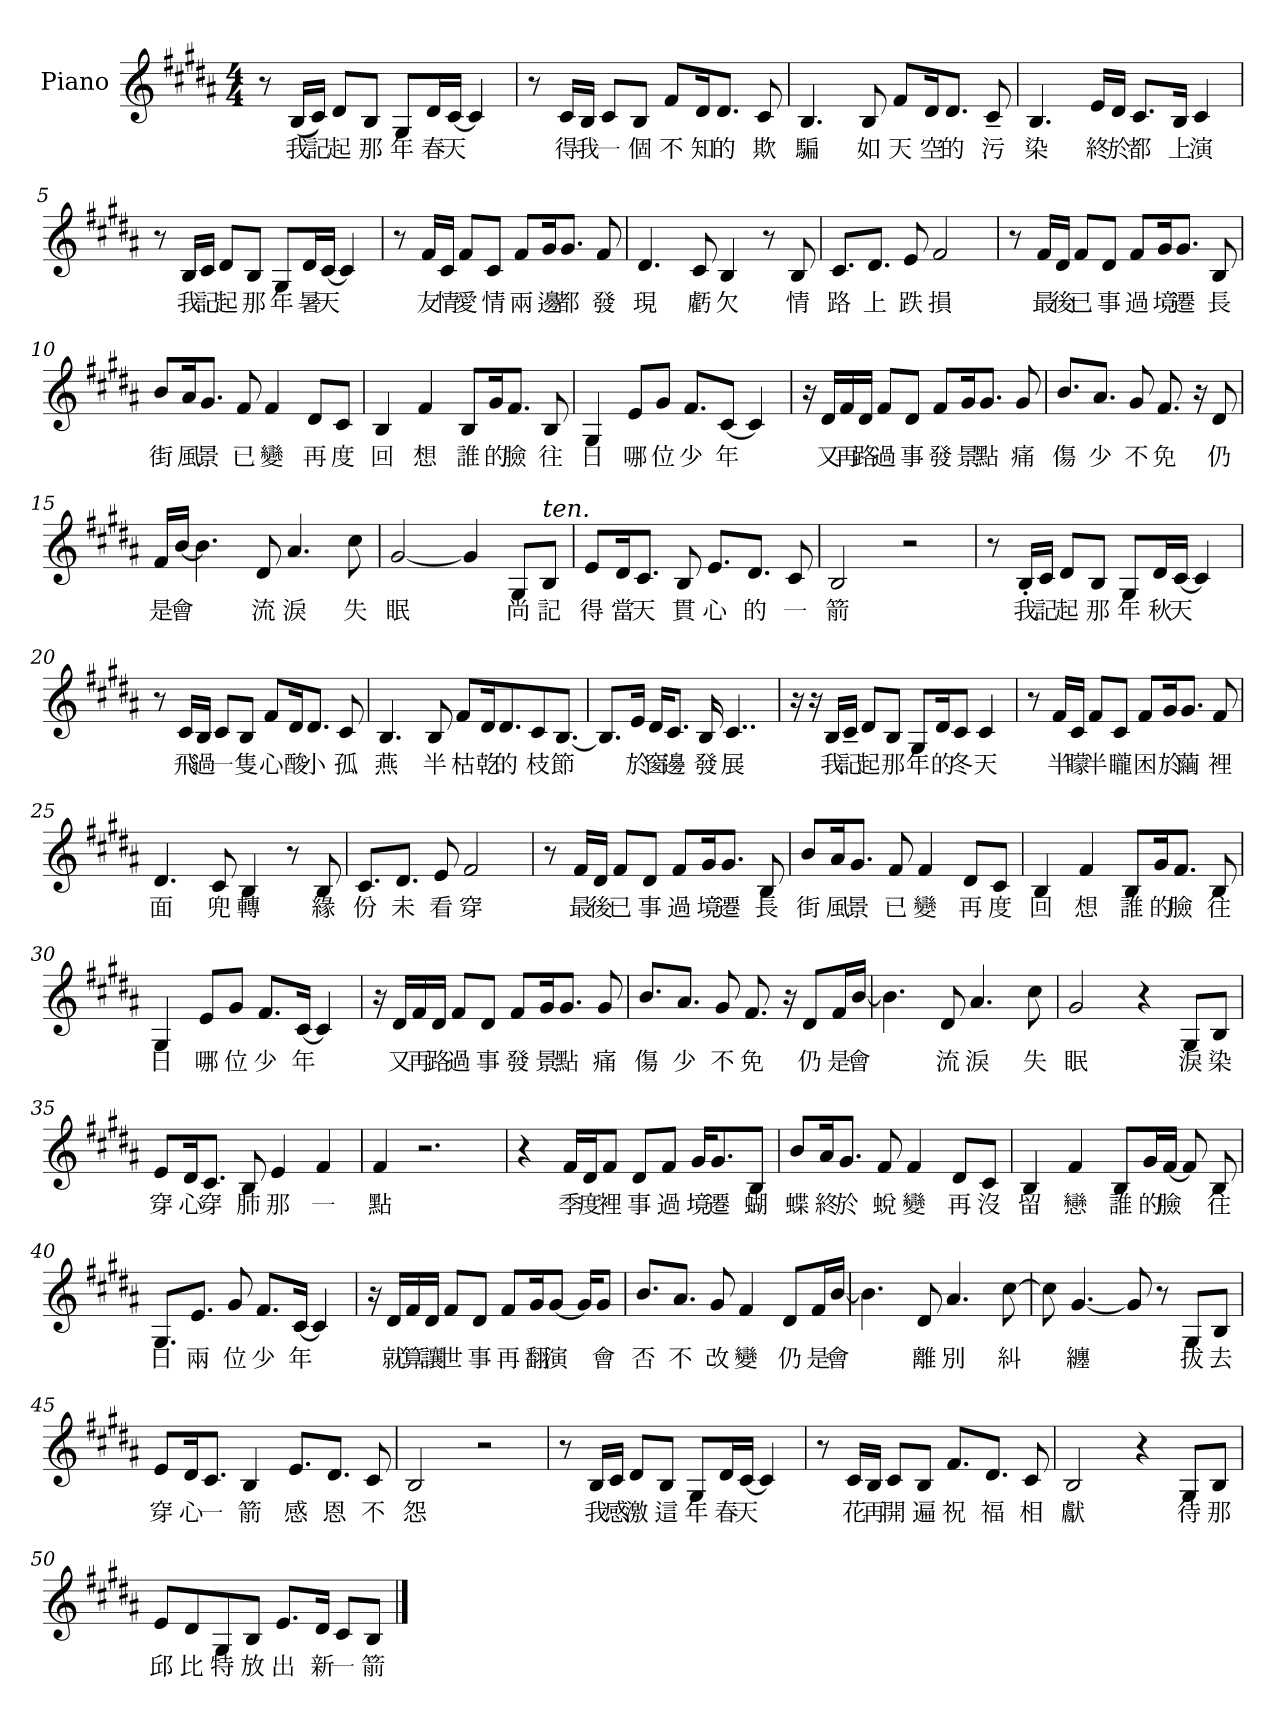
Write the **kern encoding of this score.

**kern	**text
*part1	*part1
*staff1	*staff1
*I"Piano	*
*I'Pno	*
*clefG2	*
*k[f#c#g#d#a#]	*
*M4/4	*
*MM60	*
=1	=1
8r	.
!	!LO:LY:b
(<16B/LL	我
!	!LO:LY:b
16c#/JJ)	記
!	!LO:LY:b
8d#/L	起
!	!LO:LY:b
8B/J	那
!	!LO:LY:b
8G#/L	年
!	!LO:LY:b
16d#/L	春
!	!LO:LY:b
[16c#/JJ	天
4c#/]	.
=2	=2
8r	.
!	!LO:LY:b
16c#/LL	得
!	!LO:LY:b
16B/JJ	我
!	!LO:LY:b
8c#/L	一
!	!LO:LY:b
8B/J	個
!	!LO:LY:b
8f#/L	不
!	!LO:LY:b
16d#/K	知
!	!LO:LY:b
8.d#/J	的
!	!LO:LY:b
8c#/	欺
=3	=3
!	!LO:LY:b
4.B/	騙
!	!LO:LY:b
8B/	如
!	!LO:LY:b
8f#/L	天
!	!LO:LY:b
16d#/K	空
!	!LO:LY:b
8.d#/J	的
!	!LO:LY:b
8c#~/	污
!!LO:LB:g=z
=4	=4
!	!LO:LY:b
4.B/	染
!	!LO:LY:b
16e/LL	終
!	!LO:LY:b
16d#/JJ	於
!	!LO:LY:b
8.c#/L	都
!	!LO:LY:b
16B/Jk	上
!	!LO:LY:b
4c#/	演
=5	=5
8r	.
!	!LO:LY:b
16B/LL	我
!	!LO:LY:b
16c#/JJ	記
!	!LO:LY:b
8d#/L	起
!	!LO:LY:b
8B/J	那
!	!LO:LY:b
8G#/L	年
!	!LO:LY:b
16d#/L	暑
!	!LO:LY:b
[16c#/JJ	天
4c#/]	.
=6	=6
8r	.
!	!LO:LY:b
16f#/LL	友
!	!LO:LY:b
16c#/JJ	情
!	!LO:LY:b
8f#/L	愛
!	!LO:LY:b
8c#/J	情
!	!LO:LY:b
8f#/L	兩
!	!LO:LY:b
16g#/K	邊
!	!LO:LY:b
8.g#/J	都
!	!LO:LY:b
8f#/	發
=7	=7
!	!LO:LY:b
4.d#/	現
!	!LO:LY:b
8c#/	虧
!	!LO:LY:b
4B/	欠
8r	.
!	!LO:LY:b
8B/	情
!!LO:LB:g=z
=8	=8
!	!LO:LY:b
8.c#/L	路
!	!LO:LY:b
8.d#/J	上
!	!LO:LY:b
8e/	跌
!	!LO:LY:b
2f#/	損
=9	=9
8r	.
!	!LO:LY:b
16f#/LL	最
!	!LO:LY:b
16d#/JJ	後
!	!LO:LY:b
8f#/L	已
!	!LO:LY:b
8d#/J	事
!	!LO:LY:b
8f#/L	過
!	!LO:LY:b
16g#/K	境
!	!LO:LY:b
8.g#/J	遷
!	!LO:LY:b
8B/	長
=10	=10
!	!LO:LY:b
8b/L	街
!	!LO:LY:b
16a#/K	風
!	!LO:LY:b
8.g#/J	景
!	!LO:LY:b
8f#/	已
!	!LO:LY:b
4f#/	變
!	!LO:LY:b
8d#/L	再
!	!LO:LY:b
8c#/J	度
=11	=11
!	!LO:LY:b
4B/	回
!	!LO:LY:b
4f#/	想
!	!LO:LY:b
8B/L	誰
!	!LO:LY:b
16g#/K	的
!	!LO:LY:b
8.f#/J	臉
!	!LO:LY:b
8B/	往
!!LO:LB:g=z
=12	=12
!	!LO:LY:b
4G#/	日
!	!LO:LY:b
8e/L	哪
!	!LO:LY:b
8g#/J	位
!	!LO:LY:b
8.f#/L	少
!	!LO:LY:b
[8c#/J	年
4c#/]	.
=13	=13
16r	.
!	!LO:LY:b
16d#/LL	又
!	!LO:LY:b
16f#/	再
!	!LO:LY:b
16d#/JJ	路
!	!LO:LY:b
8f#/L	過
!	!LO:LY:b
8d#/J	事
!	!LO:LY:b
8f#/L	發
!	!LO:LY:b
16g#/K	景
!	!LO:LY:b
8.g#/J	點
!	!LO:LY:b
8g#/	痛
=14	=14
!	!LO:LY:b
8.b/L	傷
!	!LO:LY:b
8.a#/J	少
!	!LO:LY:b
8g#/	不
!	!LO:LY:b
8.f#/	免
16r	.
!	!LO:LY:b
8d#/	仍
=15	=15
!	!LO:LY:b
16f#/LL	是
!	!LO:LY:b
[16b/JJ	會
4.b\]	.
!	!LO:LY:b
8d#/	流
!	!LO:LY:b
4.a#/	淚
!	!LO:LY:b
8cc#\	失
!!LO:PB:g=z
=16	=16
!	!LO:LY:b
[2g#/	眠
4g#/]	.
!	!LO:LY:b
8G#/L	尚
!	!LO:LY:b
8B~~/J	記
=17	=17
!	!LO:LY:b
8e/L	得
!	!LO:LY:b
16d#/K	當
!	!LO:LY:b
8.c#/J	天
!	!LO:LY:b
8B/	貫
!	!LO:LY:b
8.e/L	心
!	!LO:LY:b
8.d#/J	的
!	!LO:LY:b
8c#/	一
=18	=18
!	!LO:LY:b
2B/	箭
2r	.
=19	=19
8r	.
!	!LO:LY:b
16B'/LL	我
!	!LO:LY:b
16c#/JJ	記
!	!LO:LY:b
8d#/L	起
!	!LO:LY:b
8B/J	那
!	!LO:LY:b
8G#/L	年
!	!LO:LY:b
16d#/L	秋
!	!LO:LY:b
[16c#/JJ	天
4c#/]	.
!!LO:LB:g=z
=20	=20
8r	.
!	!LO:LY:b
16c#/LL	飛
!	!LO:LY:b
16B/JJ	過
!	!LO:LY:b
8c#/L	一
!	!LO:LY:b
8B/J	隻
!	!LO:LY:b
8f#/L	心
!	!LO:LY:b
16d#/K	酸
!	!LO:LY:b
8.d#/J	小
!	!LO:LY:b
8c#/	孤
=21	=21
!	!LO:LY:b
4.B/	燕
!	!LO:LY:b
8B/	半
!	!LO:LY:b
8f#/L	枯
!	!LO:LY:b
16d#/K	乾
!	!LO:LY:b
8.d#/	的
!	!LO:LY:b
8c#/	枝
!	!LO:LY:b
[8.B/J	節
=22	=22
8.B/L]	.
!	!LO:LY:b
16e/Jk	於
!	!LO:LY:b
16d#/KL	窗
!	!LO:LY:b
8.c#/J	邊
!	!LO:LY:b
16B/	發
!	!LO:LY:b
4..c#/	展
=23	=23
16r	.
16r	.
!	!LO:LY:b
16B/LL	我
!	!LO:LY:b
16c#~/JJ	記
!	!LO:LY:b
8d#/L	起
!	!LO:LY:b
8B/J	那
!	!LO:LY:b
8G#/L	年
!	!LO:LY:b
16d#/K	的
!	!LO:LY:b
8c#/J	冬
!	!LO:LY:b
4c#/	天
!!LO:LB:g=z
=24	=24
8r	.
!	!LO:LY:b
16f#/LL	半
!	!LO:LY:b
16c#/JJ	矇
!	!LO:LY:b
8f#/L	半
!	!LO:LY:b
8c#/J	矓
!	!LO:LY:b
8f#/L	困
!	!LO:LY:b
16g#/K	於
!	!LO:LY:b
8.g#/J	繭
!	!LO:LY:b
8f#/	裡
=25	=25
!	!LO:LY:b
4.d#/	面
!	!LO:LY:b
8c#/	兜
!	!LO:LY:b
4B/	轉
8r	.
!	!LO:LY:b
8B/	緣
=26	=26
!	!LO:LY:b
8.c#/L	份
!	!LO:LY:b
8.d#/J	未
!	!LO:LY:b
8e/	看
!	!LO:LY:b
2f#/	穿
=27	=27
8r	.
!	!LO:LY:b
16f#/LL	最
!	!LO:LY:b
16d#/JJ	後
!	!LO:LY:b
8f#/L	已
!	!LO:LY:b
8d#/J	事
!	!LO:LY:b
8f#/L	過
!	!LO:LY:b
16g#/K	境
!	!LO:LY:b
8.g#/J	遷
!	!LO:LY:b
8B/	長
!!LO:LB:g=z
=28	=28
!	!LO:LY:b
8b/L	街
!	!LO:LY:b
16a#/K	風
!	!LO:LY:b
8.g#/J	景
!	!LO:LY:b
8f#/	已
!	!LO:LY:b
4f#/	變
!	!LO:LY:b
8d#/L	再
!	!LO:LY:b
8c#/J	度
=29	=29
!	!LO:LY:b
4B/	回
!	!LO:LY:b
4f#/	想
!	!LO:LY:b
8B/L	誰
!	!LO:LY:b
16g#/K	的
!	!LO:LY:b
8.f#/J	臉
!	!LO:LY:b
8B/	往
=30	=30
!	!LO:LY:b
4G#/	日
!	!LO:LY:b
8e/L	哪
!	!LO:LY:b
8g#/J	位
!	!LO:LY:b
8.f#/L	少
!	!LO:LY:b
[16c#/Jk	年
4c#/]	.
=31	=31
16r	.
!	!LO:LY:b
16d#/LL	又
!	!LO:LY:b
16f#/	再
!	!LO:LY:b
16d#/JJ	路
!	!LO:LY:b
8f#/L	過
!	!LO:LY:b
8d#/J	事
!	!LO:LY:b
8f#/L	發
!	!LO:LY:b
16g#/K	景
!	!LO:LY:b
8.g#/J	點
!	!LO:LY:b
8g#/	痛
!!LO:PB:g=z
=32	=32
!	!LO:LY:b
8.b/L	傷
!	!LO:LY:b
8.a#/J	少
!	!LO:LY:b
8g#/	不
!	!LO:LY:b
8.f#/	免
16r	.
!	!LO:LY:b
8d#/L	仍
!	!LO:LY:b
16f#/L	是
!	!LO:LY:b
[16b/JJ	會
=33	=33
4.b\]	.
!	!LO:LY:b
8d#/	流
!	!LO:LY:b
4.a#/	淚
!	!LO:LY:b
8cc#\	失
=34	=34
!	!LO:LY:b
2g#/	眠
4r	.
!	!LO:LY:b
8G#/L	淚
!	!LO:LY:b
8B/J	染
=35	=35
!	!LO:LY:b
8e/L	穿
!	!LO:LY:b
16d#/K	心
!	!LO:LY:b
8.c#/J	穿
!	!LO:LY:b
8B/	肺
!	!LO:LY:b
4e/	那
!	!LO:LY:b
4f#/	一
!!LO:LB:g=z
=36	=36
!	!LO:LY:b
4f#/	點
2.r	.
=37	=37
4r	.
!	!LO:LY:b
16f#/LL	季
!	!LO:LY:b
16d#/J	度
!	!LO:LY:b
8f#/J	裡
!	!LO:LY:b
8d#/L	事
!	!LO:LY:b
8f#/J	過
!	!LO:LY:b
16g#/KL	境
!	!LO:LY:b
8.g#/	遷
!	!LO:LY:b
8B/J	蝴
=38	=38
!	!LO:LY:b
8b/L	蝶
!	!LO:LY:b
16a#/K	終
!	!LO:LY:b
8.g#/J	於
!	!LO:LY:b
8f#/	蛻
!	!LO:LY:b
4f#/	變
!	!LO:LY:b
8d#/L	再
!	!LO:LY:b
8c#/J	沒
=39	=39
!	!LO:LY:b
4B/	留
!	!LO:LY:b
4f#/	戀
!	!LO:LY:b
8B/L	誰
!	!LO:LY:b
16g#/L	的
!	!LO:LY:b
[16f#/JJ	臉
8f#/]	.
!	!LO:LY:b
8B/	往
=40	=40
!	!LO:LY:b
8.G#/L	日
!	!LO:LY:b
8.e/J	兩
!	!LO:LY:b
8g#/	位
!	!LO:LY:b
8.f#/L	少
!	!LO:LY:b
[16c#/Jk	年
4c#/]	.
!!LO:LB:g=z
=41	=41
16r	.
!	!LO:LY:b
16d#/LL	就
!	!LO:LY:b
16f#/	算
!	!LO:LY:b
16d#/JJ	讓
!	!LO:LY:b
8f#/L	世
!	!LO:LY:b
8d#/J	事
!	!LO:LY:b
8f#/L	再
!	!LO:LY:b
16g#/K	翻
!	!LO:LY:b
[8g#/J	演
16g#/KL]	.
!	!LO:LY:b
8g#/J	會
=42	=42
!	!LO:LY:b
8.b/L	否
!	!LO:LY:b
8.a#/J	不
!	!LO:LY:b
8g#/	改
!	!LO:LY:b
4f#/	變
!	!LO:LY:b
8d#/L	仍
!	!LO:LY:b
16f#/L	是
!	!LO:LY:b
[16b/JJ	會
=43	=43
4.b\]	.
!	!LO:LY:b
8d#/	離
!	!LO:LY:b
4.a#/	別
!	!LO:LY:b
[8cc#\	糾
=44	=44
8cc#\]	.
!	!LO:LY:b
[4.g#/	纏
8g#/]	.
8r	.
!	!LO:LY:b
8G#/L	拔
!	!LO:LY:b
8B/J	去
!!LO:PB:g=z
=45	=45
!	!LO:LY:b
8e/L	穿
!	!LO:LY:b
16d#/K	心
!	!LO:LY:b
8.c#/J	一
!	!LO:LY:b
4B/	箭
!	!LO:LY:b
8.e/L	感
!	!LO:LY:b
8.d#/J	恩
!	!LO:LY:b
8c#/	不
=46	=46
!	!LO:LY:b
2B/	怨
2r	.
=47	=47
8r	.
!	!LO:LY:b
16B/LL	我
!	!LO:LY:b
16c#/JJ	感
!	!LO:LY:b
8d#/L	激
!	!LO:LY:b
8B/J	這
!	!LO:LY:b
8G#/L	年
!	!LO:LY:b
16d#/L	春
!	!LO:LY:b
[16c#/JJ	天
4c#/]	.
=48	=48
8r	.
!	!LO:LY:b
16c#/LL	花
!	!LO:LY:b
16B/JJ	再
!	!LO:LY:b
8c#/L	開
!	!LO:LY:b
8B/J	遍
!	!LO:LY:b
8.f#/L	祝
!	!LO:LY:b
8.d#/J	福
!	!LO:LY:b
8c#/	相
!!LO:LB:g=z
=49	=49
!	!LO:LY:b
2B/	獻
4r	.
!	!LO:LY:b
8G#/L	待
!	!LO:LY:b
8B/J	那
=50	=50
!	!LO:LY:b
8e/L	邱
!	!LO:LY:b
8d#/	比
!	!LO:LY:b
8G#/	特
!	!LO:LY:b
8B/J	放
!	!LO:LY:b
8.e/L	出
!	!LO:LY:b
16d#/Jk	新
!	!LO:LY:b
8c#/L	一
!	!LO:LY:b
8B/J	箭
==	==
*-	*-
